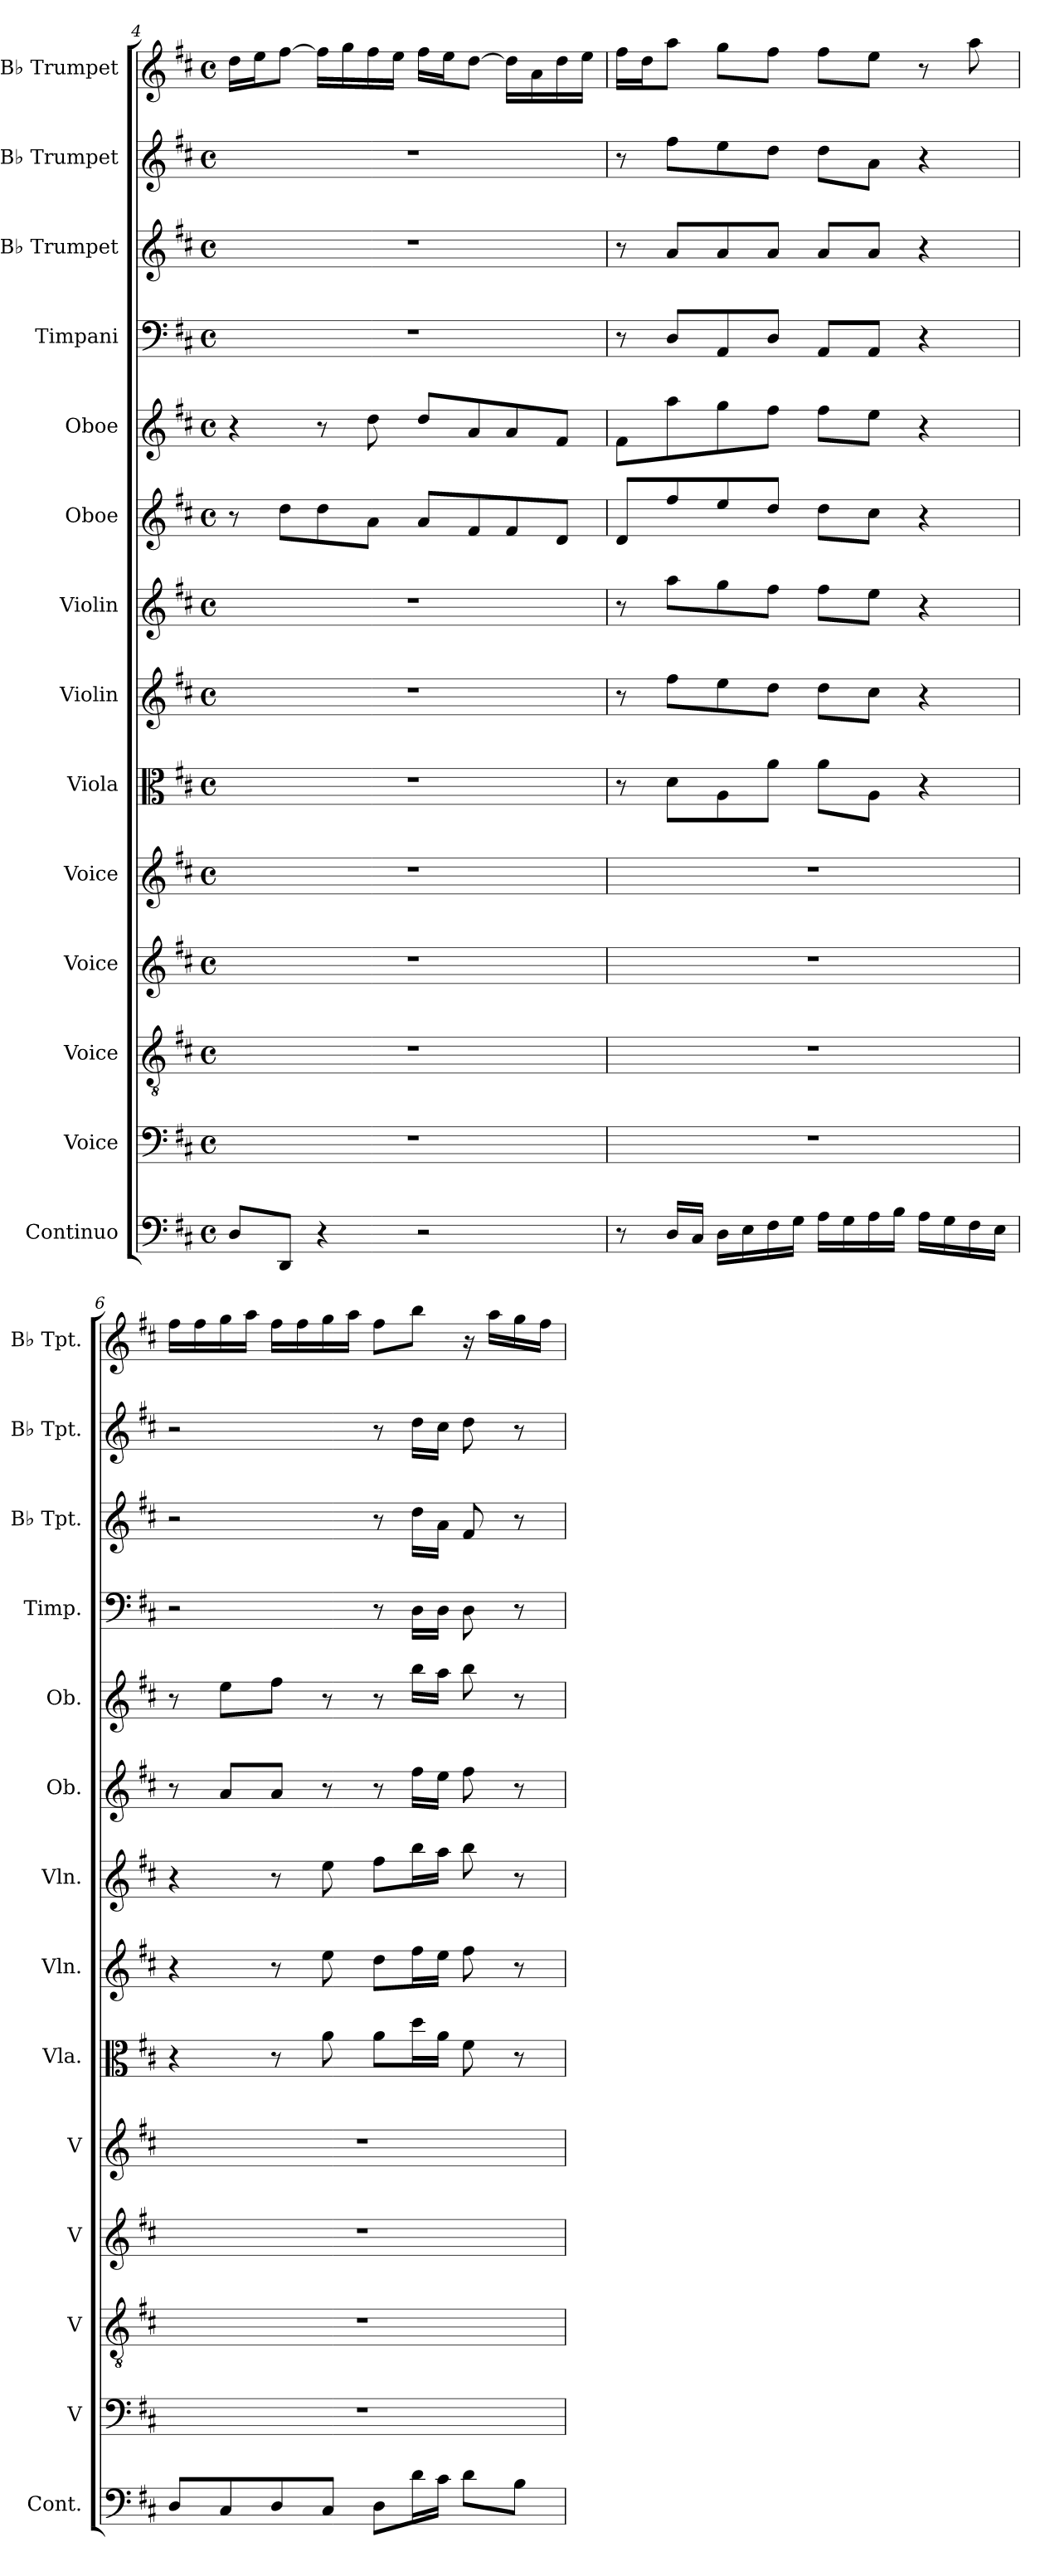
**kern	**kern	**kern	**kern	**kern	**kern	**kern	**kern	**kern	**kern	**kern	**kern	**kern	**kern
*part14	*part13	*part12	*part11	*part10	*part9	*part8	*part7	*part6	*part5	*part4	*part3	*part2	*part1
*staff14	*staff13	*staff12	*staff11	*staff10	*staff9	*staff8	*staff7	*staff6	*staff5	*staff4	*staff3	*staff2	*staff1
*I"Continuo	*I"Voice	*I"Voice	*I"Voice	*I"Voice	*I"Viola	*I"Violin	*I"Violin	*I"Oboe	*I"Oboe	*I"Timpani	*I"B♭ Trumpet	*I"B♭ Trumpet	*I"B♭ Trumpet
*I'Cont.	*I'V	*I'V	*I'V	*I'V	*I'Vla.	*I'Vln.	*I'Vln.	*I'Ob.	*I'Ob.	*I'Timp.	*I'B♭ Tpt.	*I'B♭ Tpt.	*I'B♭ Tpt.
*clefF4	*clefF4	*clefGv2	*clefG2	*clefG2	*clefC3	*clefG2	*clefG2	*clefG2	*clefG2	*clefF4	*clefG2	*clefG2	*clefG2
*k[f#c#]	*k[f#c#]	*k[f#c#]	*k[f#c#]	*k[f#c#]	*k[f#c#]	*k[f#c#]	*k[f#c#]	*k[f#c#]	*k[f#c#]	*k[f#c#]	*k[f#c#]	*k[f#c#]	*k[f#c#]
*M4/4	*M4/4	*M4/4	*M4/4	*M4/4	*M4/4	*M4/4	*M4/4	*M4/4	*M4/4	*M4/4	*M4/4	*M4/4	*M4/4
*met(c)	*met(c)	*met(c)	*met(c)	*met(c)	*met(c)	*met(c)	*met(c)	*met(c)	*met(c)	*met(c)	*met(c)	*met(c)	*met(c)
=4	=4	=4	=4	=4	=4	=4	=4	=4	=4	=4	=4	=4	=4
8DL	1r	1r	1r	1r	1r	1r	1r	8r	4r	1r	1r	1r	16ddLL
.	.	.	.	.	.	.	.	.	.	.	.	.	16eeJ
8DDJ	.	.	.	.	.	.	.	8ddL	.	.	.	.	[8ff#J
4r	.	.	.	.	.	.	.	8dd	8r	.	.	.	16ff#LL]
.	.	.	.	.	.	.	.	.	.	.	.	.	16gg
.	.	.	.	.	.	.	.	8aJ	8dd	.	.	.	16ff#
.	.	.	.	.	.	.	.	.	.	.	.	.	16eeJJ
2r	.	.	.	.	.	.	.	8aL	8ddL	.	.	.	16ff#LL
.	.	.	.	.	.	.	.	.	.	.	.	.	16eeJ
.	.	.	.	.	.	.	.	8f#	8a	.	.	.	[8ddJ
.	.	.	.	.	.	.	.	8f#	8a	.	.	.	16ddLL]
.	.	.	.	.	.	.	.	.	.	.	.	.	16a
.	.	.	.	.	.	.	.	8dJ	8f#J	.	.	.	16dd
.	.	.	.	.	.	.	.	.	.	.	.	.	16eeJJ
=5	=5	=5	=5	=5	=5	=5	=5	=5	=5	=5	=5	=5	=5
8r	1r	1r	1r	1r	8r	8r	8r	8dL	8f#L	8r	8r	8r	16ff#LL
.	.	.	.	.	.	.	.	.	.	.	.	.	16ddJ
16DLL	.	.	.	.	8dL	8ff#L	8aaL	8ff#	8aa	8DL	8aL	8ff#L	8aaJ
16C#JJ	.	.	.	.	.	.	.	.	.	.	.	.	.
16DLL	.	.	.	.	8A	8ee	8gg	8ee	8gg	8AA	8a	8ee	8ggL
16E	.	.	.	.	.	.	.	.	.	.	.	.	.
16F#	.	.	.	.	8aJ	8ddJ	8ff#J	8ddJ	8ff#J	8DJ	8aJ	8ddJ	8ff#J
16GJJ	.	.	.	.	.	.	.	.	.	.	.	.	.
16ALL	.	.	.	.	8aL	8ddL	8ff#L	8ddL	8ff#L	8AAL	8aL	8ddL	8ff#L
16G	.	.	.	.	.	.	.	.	.	.	.	.	.
16A	.	.	.	.	8AJ	8cc#J	8eeJ	8cc#J	8eeJ	8AAJ	8aJ	8aJ	8eeJ
16BJJ	.	.	.	.	.	.	.	.	.	.	.	.	.
16ALL	.	.	.	.	4r	4r	4r	4r	4r	4r	4r	4r	8r
16G	.	.	.	.	.	.	.	.	.	.	.	.	.
16F#	.	.	.	.	.	.	.	.	.	.	.	.	8aa
16EJJ	.	.	.	.	.	.	.	.	.	.	.	.	.
=6	=6	=6	=6	=6	=6	=6	=6	=6	=6	=6	=6	=6	=6
8DL	1r	1r	1r	1r	4r	4r	4r	8r	8r	2r	2r	2r	16ff#LL
.	.	.	.	.	.	.	.	.	.	.	.	.	16ff#
8C#	.	.	.	.	.	.	.	8aL	8eeL	.	.	.	16gg
.	.	.	.	.	.	.	.	.	.	.	.	.	16aaJJ
8D	.	.	.	.	8r	8r	8r	8aJ	8ff#J	.	.	.	16ff#LL
.	.	.	.	.	.	.	.	.	.	.	.	.	16ff#
8C#J	.	.	.	.	8a	8ee	8ee	8r	8r	.	.	.	16gg
.	.	.	.	.	.	.	.	.	.	.	.	.	16aaJJ
8DL	.	.	.	.	8aL	8ddL	8ff#L	8r	8r	8r	8r	8r	8ff#L
16dL	.	.	.	.	16ddL	16ff#L	16bbL	16ff#LL	16bbLL	16DLL	16ddLL	16ddLL	8bbJ
16c#JJ	.	.	.	.	16aJJ	16eeJJ	16aaJJ	16eeJJ	16aaJJ	16DJJ	16aJJ	16cc#JJ	.
8dL	.	.	.	.	8f#	8ff#	8bb	8ff#	8bb	8D	8f#	8dd	16r
.	.	.	.	.	.	.	.	.	.	.	.	.	16aaLL
8BJ	.	.	.	.	8r	8r	8r	8r	8r	8r	8r	8r	16gg
.	.	.	.	.	.	.	.	.	.	.	.	.	16ff#JJ
=	=	=	=	=	=	=	=	=	=	=	=	=	=
*-	*-	*-	*-	*-	*-	*-	*-	*-	*-	*-	*-	*-	*-
